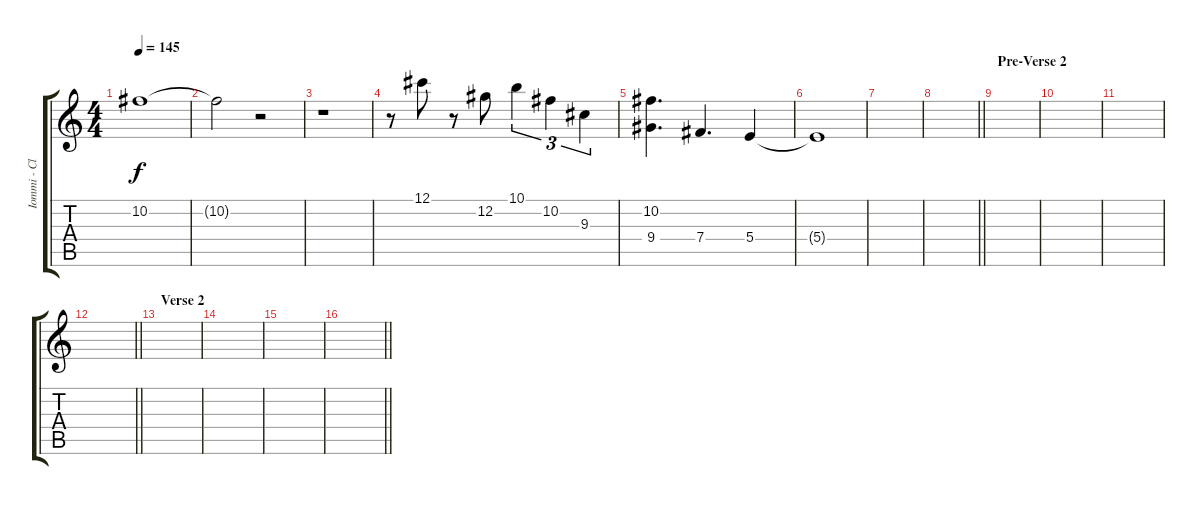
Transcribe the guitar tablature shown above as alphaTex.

\track ("Iommi - Clean 2" "Iommi - Cl") {instrument electricguitarclean}
\staff {score tabs}
\tuning (Db4 Ab3 E3 B2 Gb2 Db2) {hide}
\ts (4 4)
\tempo 145
\clef g2
\ks c
10.2.1{dy f} |
10.2{t}.2 r.2 |
r.1 |
r.8 12.1.8 r.8 12.2.8 10.1.4{tu (3 2)} 10.2.4{tu (3 2)} 9.3.4{tu (3 2)} |
(10.2 9.4).4{d} 7.4.4{d} 5.4.4 |
5.4{t}.1 |
|
\barLineRight lightlight
|
\section ("" "Pre-Verse 2")
|
|
|
\barLineRight lightlight
|
\section ("" "Verse 2")
|
|
|
\barLineRight lightlight
